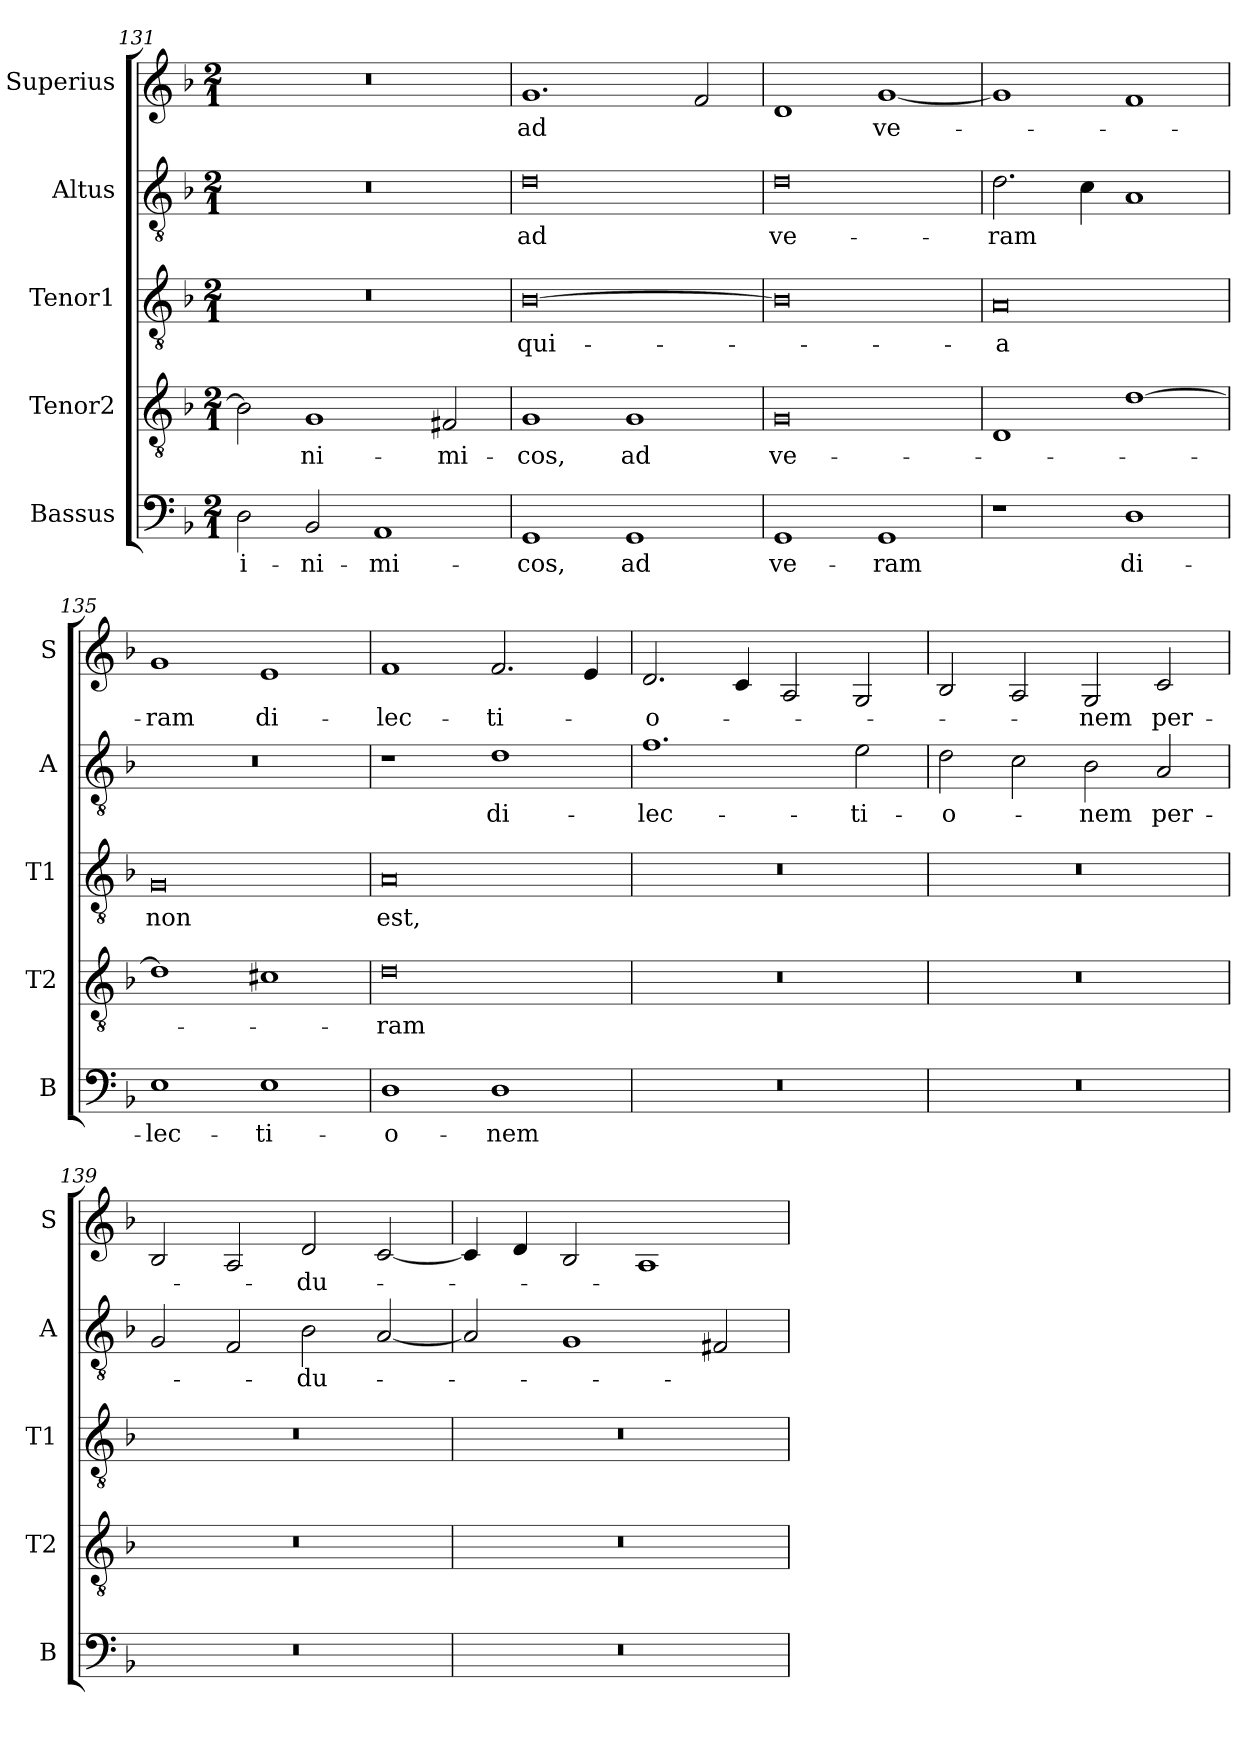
**kern	**text	**kern	**text	**kern	**text	**kern	**text	**kern	**text
*part5	*part5	*part4	*part4	*part3	*part3	*part2	*part2	*part1	*part1
*staff5	*staff5	*staff4	*staff4	*staff3	*staff3	*staff2	*staff2	*staff1	*staff1
*I"Bassus	*	*I"Tenor2	*	*I"Tenor1	*	*I"Altus	*	*I"Superius	*
*I'B	*	*I'T2	*	*I'T1	*	*I'A	*	*I'S	*
*clefF4	*	*clefGv2	*	*clefGv2	*	*clefGv2	*	*clefG2	*
*k[b-]	*	*k[b-]	*	*k[b-]	*	*k[b-]	*	*k[b-]	*
*M2/1	*	*M2/1	*	*M2/1	*	*M2/1	*	*M2/1	*
=131	=131	=131	=131	=131	=131	=131	=131	=131	=131
2D\	i-	2B-\]	.	0r	.	0r	.	0r	.
2BB-/	-ni-	1G	-ni-	.	.	.	.	.	.
1AA	-mi-	.	.	.	.	.	.	.	.
.	.	2F#X/	-mi-	.	.	.	.	.	.
=132	=132	=132	=132	=132	=132	=132	=132	=132	=132
1GG	-cos,	1G	-cos,	[0B-	qui-	0d	ad	1.g	ad
1GG	ad	1G	ad	.	.	.	.	.	.
.	.	.	.	.	.	.	.	2f/	.
=133	=133	=133	=133	=133	=133	=133	=133	=133	=133
1GG	ve-	0G	ve-	0B-]	.	0d	ve-	1d	.
1GG	-ram	.	.	.	.	.	.	[1g	ve-
=134	=134	=134	=134	=134	=134	=134	=134	=134	=134
1r	.	1D	.	0A	-a	2.d\	-ram	1g]	.
.	.	.	.	.	.	4c\	.	.	.
1D	di-	[1d	.	.	.	1A	.	1f	.
=135	=135	=135	=135	=135	=135	=135	=135	=135	=135
1E	-lec-	1d]	.	0G	non	0r	.	1g	-ram
1E	-ti-	1c#X	.	.	.	.	.	1e	di-
=136	=136	=136	=136	=136	=136	=136	=136	=136	=136
1D	-o-	0d	-ram	0A	est,	1r	.	1f	-lec-
1D	-nem	.	.	.	.	1d	di-	2.f/	-ti-
.	.	.	.	.	.	.	.	4e/	.
=137	=137	=137	=137	=137	=137	=137	=137	=137	=137
0r	.	0r	.	0r	.	1.f	-lec-	2.d/	-o-
.	.	.	.	.	.	.	.	4c/	.
.	.	.	.	.	.	.	.	2A/	.
.	.	.	.	.	.	2e\	-ti-	2G/	.
=138	=138	=138	=138	=138	=138	=138	=138	=138	=138
0r	.	0r	.	0r	.	2d\	-o-	2B-/	.
.	.	.	.	.	.	2c\	.	2A/	.
.	.	.	.	.	.	2B-\	-nem	2G/	-nem
.	.	.	.	.	.	2A/	per-	2c/	per-
=139	=139	=139	=139	=139	=139	=139	=139	=139	=139
0r	.	0r	.	0r	.	2G/	.	2B-/	.
.	.	.	.	.	.	2F/	.	2A/	.
.	.	.	.	.	.	2B-\	-du-	2d/	-du-
.	.	.	.	.	.	[2A/	.	[2c/	.
=140	=140	=140	=140	=140	=140	=140	=140	=140	=140
0r	.	0r	.	0r	.	2A/]	.	4c/]	.
.	.	.	.	.	.	.	.	4d/	.
.	.	.	.	.	.	1G	.	2B-/	.
.	.	.	.	.	.	.	.	1A	.
.	.	.	.	.	.	2F#X/	.	.	.
=	=	=	=	=	=	=	=	=	=
*-	*-	*-	*-	*-	*-	*-	*-	*-	*-
